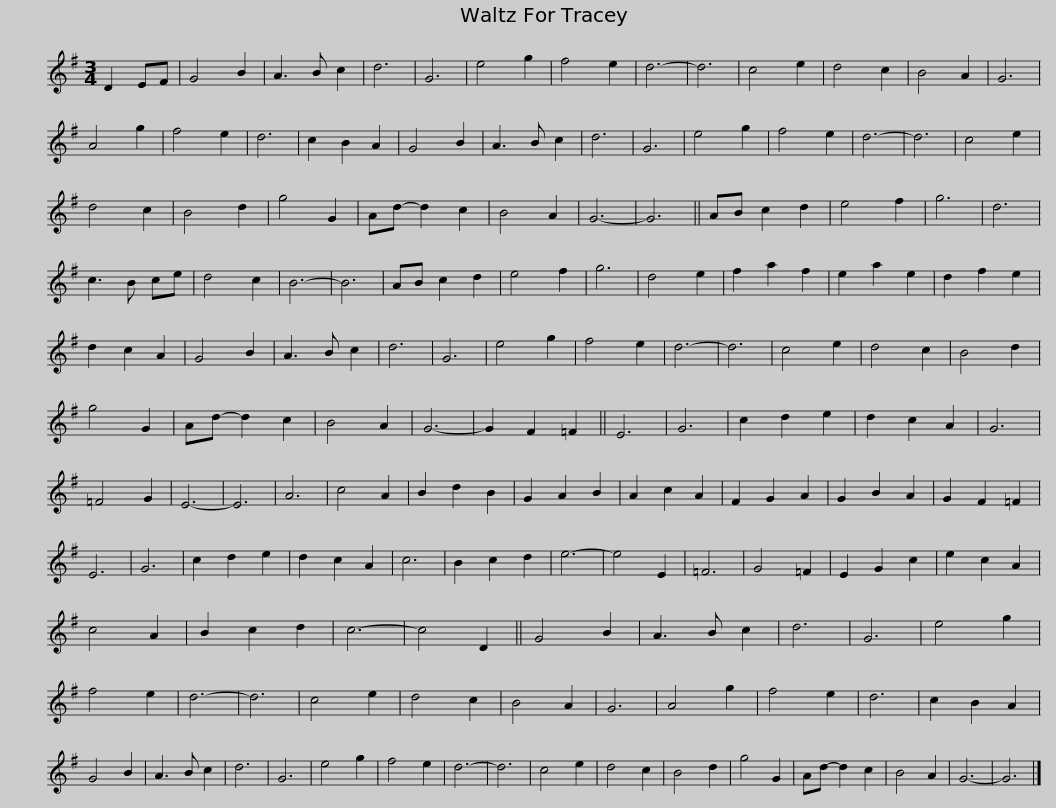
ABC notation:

X:1
L:1/8
M:3/4
I:linebreak $
K:G
V:1 treble
V:1
 D2 EF | G4 B2 | A3 B c2 | d6 | G6 | %5
 e4 g2 | f4 e2 | d6- | d6 | c4 e2 | %10
 d4 c2 | B4 A2 | G6 | A4 g2 | f4 e2 | %15
 d6 |$ c2 B2 A2 | G4 B2 | A3 B c2 | d6 | %20
 G6 | e4 g2 | f4 e2 | d6- | d6 | %25
 c4 e2 | d4 c2 | B4 d2 | g4 G2 | Ad- d2 c2 | %30
 B4 A2 | G6- |$ G6 || AB c2 d2 | e4 f2 | %35
 g6 | d6 | c3 B ce | d4 c2 | B6- | %40
 B6 | AB c2 d2 | e4 f2 | g6 | d4 e2 | %45
 f2 a2 f2 | e2 a2 e2 |$ d2 f2 e2 | d2 c2 A2 | G4 B2 | %50
 A3 B c2 | d6 | G6 | e4 g2 | f4 e2 | %55
 d6- | d6 | c4 e2 | d4 c2 | B4 d2 | %60
 g4 G2 | Ad- d2 c2 | B4 A2 |$ G6- | G2 F2 =F2 || %65
 E6 | G6 | c2 d2 e2 | d2 c2 A2 | G6 | %70
 =F4 G2 | E6- | E6 | A6 | c4 A2 | %75
 B2 d2 B2 | G2 A2 B2 | A2 c2 A2 |$ F2 G2 A2 | G2 B2 A2 | %80
 G2 F2 =F2 | E6 | G6 | c2 d2 e2 | d2 c2 A2 | %85
 c6 | B2 c2 d2 | e6- | e4 E2 | =F6 | %90
 G4 =F2 | E2 G2 c2 | e2 c2 A2 |$ c4 A2 | B2 c2 d2 | %95
 c6- | c4 D2 || G4 B2 | A3 B c2 | d6 | %100
 G6 | e4 g2 | f4 e2 | d6- | d6 | %105
 c4 e2 | d4 c2 | B4 A2 | G6 | A4 g2 |$ %110
 f4 e2 | d6 | c2 B2 A2 | G4 B2 | A3 B c2 | %115
 d6 | G6 | e4 g2 | f4 e2 | d6- | %120
 d6 | c4 e2 | d4 c2 | B4 d2 | g4 G2 | %125
 Ad- d2 c2 |$ B4 A2 | G6- | G6 |] %129
